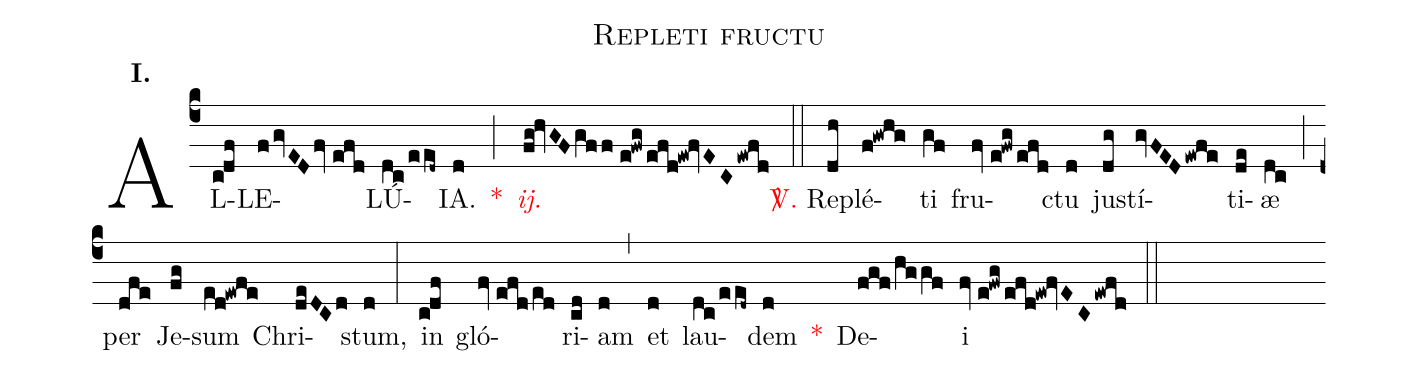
name:Repleti fructu;
mode:I.;
office-part:Alleluia;
%%
(c4) AL(c!df)LE(f/gvEDfv//efd)LÚ(dc/eed~)IA.(d) <v>\red{*}</v>(;) <v>\redit{ij.}</v>(fg!hvGFgff//e!fwg/efd!ew!fvECewfd) (::) <v>\red{\Vbar.}</v> Re(dh)plé(f!gwhg)ti(gf) fru(fv//e!fwg/efd)ctu(d) ju(dg)stí(gvFEDewfe)ti(de)æ(dc) (;) per(dfe) Je(fg)sum(ed!ewfe) Chri(deDCd)stum,(d) (:) in(c!df) gló(fv//efd/ed)ri(cd)am(d) (,) et(d) lau(dc/eed~)dem(d) <v>\red{*}</v>() De(fgf/hggf)i(fv//e!fwg/efd!ew!fvECewfd) (::)
